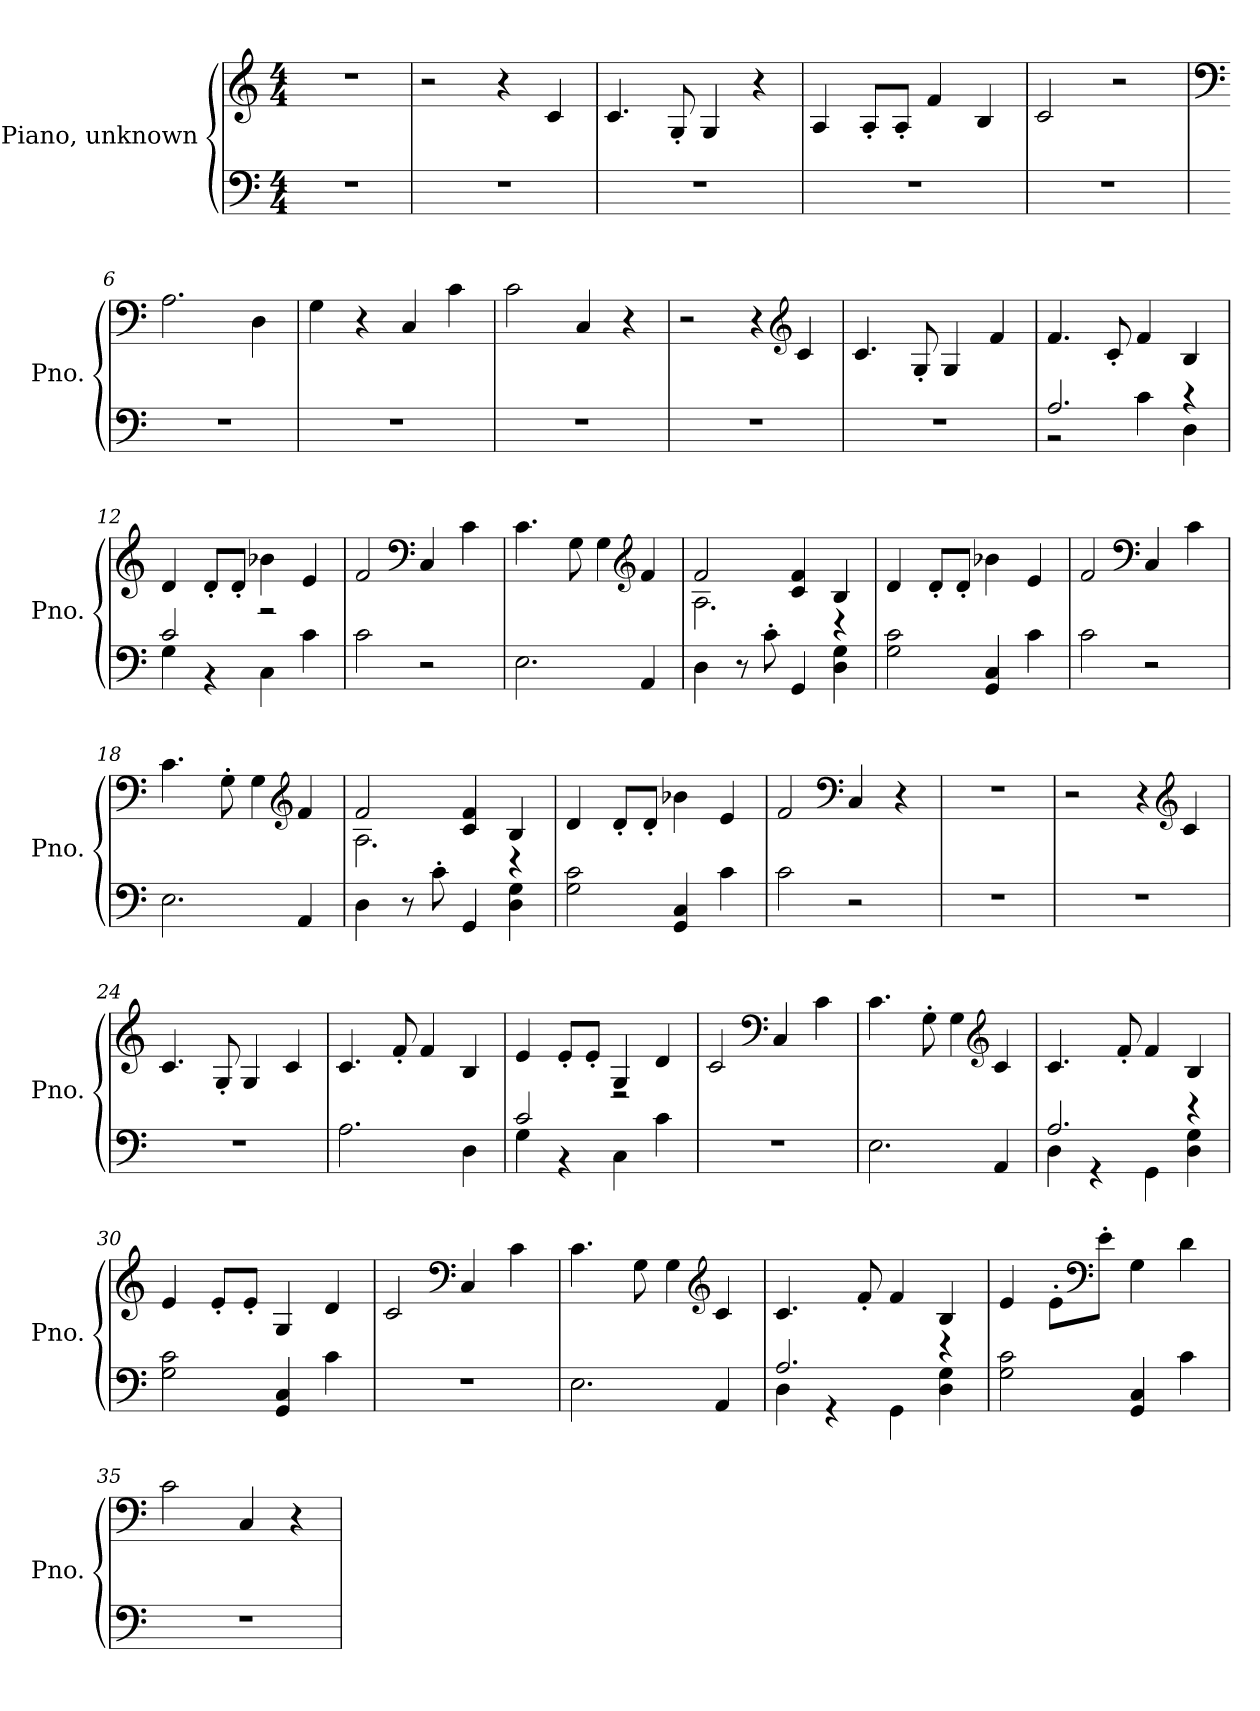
**kern	**kern
*part1	*part1
*staff2	*staff1
*I"Piano, unknown	*
*I'Pno.	*
*clefF4	*clefG2
*k[]	*k[]
*M4/4	*M4/4
*MM120	*MM120
=1	=1
1r	1r
=2	=2
1r	2r
.	4r
.	4c/
=3	=3
1r	4.c/
.	8G'/
.	4G/
.	4r
=4	=4
1r	4A/
.	8A'/L
.	8A'/J
.	4f/
.	4B/
=5	=5
1r	2c/
.	2r
=6	=6
*	*clefF4
1r	2.A\
.	4D\
=7	=7
1r	4G\
.	4r
.	4C/
.	4c\
=8	=8
1r	2c\
.	4C/
.	4r
=9	=9
1r	2r
.	4r
*	*clefG2
.	4c/
!!LO:LB:g=z
=10	=10
1r	4.c/
.	8G'/
.	4G/
.	4f/
=11	=11
*^	*
2.A/	2r	4.f/
.	.	8c'/
.	4c\	4f/
4r	4D\	4B/
=12	=12	=12
2c/	4G\	4d/
.	4r	8d'/L
.	.	8d'/J
2r	4C\	4b-X\
.	4c\	4e/
*v	*v	*
=13	=13
2c\	2f/
*	*clefF4
2r	4C/
.	4c\
=14	=14
2.E\	4.c\
.	8G\
.	4G\
*	*clefG2
4AA/	4f/
=15	=15
*	*^
4D\	2f/	2.A\
8r	.	.
8c'\	.	.
4GG/	4c/ 4f/	.
4D\ 4G\	4B/	4r
*	*v	*v
=16	=16
2G\ 2c\	4d/
.	8d'/L
.	8d'/J
4GG/ 4C/	4b-X\
4c\	4e/
!!LO:LB:g=z
=17	=17
2c\	2f/
*	*clefF4
2r	4C/
.	4c\
=18	=18
2.E\	4.c\
.	8G'\
.	4G\
*	*clefG2
4AA/	4f/
=19	=19
*	*^
4D\	2f/	2.A\
8r	.	.
8c'\	.	.
4GG/	4c/ 4f/	.
4D\ 4G\	4B/	4r
*	*v	*v
=20	=20
2G\ 2c\	4d/
.	8d'/L
.	8d'/J
4GG/ 4C/	4b-X\
4c\	4e/
=21	=21
2c\	2f/
*	*clefF4
2r	4C/
.	4r
=22	=22
1r	1r
=23	=23
1r	2r
.	4r
*	*clefG2
.	4c/
!!LO:LB:g=z
=24	=24
1r	4.c/
.	8G'/
.	4G/
.	4c/
=25	=25
2.A\	4.c/
.	8f'/
.	4f/
4D\	4B/
=26	=26
*^	*
2c/	4G\	4e/
.	4r	8e'/L
.	.	8e'/J
2r	4C\	4G/
.	4c\	4d/
*v	*v	*
=27	=27
1r	2c/
*	*clefF4
.	4C/
.	4c\
=28	=28
2.E\	4.c\
.	8G'\
.	4G\
*	*clefG2
4AA/	4c/
=29	=29
*^	*
2.A/	4D\	4.c/
.	4r	.
.	.	8f'/
.	4GG\	4f/
4r	4D\ 4G\	4B/
*v	*v	*
=30	=30
2G\ 2c\	4e/
.	8e'/L
.	8e'/J
4GG/ 4C/	4G/
4c\	4d/
!!LO:LB:g=z
=31	=31
1r	2c/
*	*clefF4
.	4C/
.	4c\
=32	=32
2.E\	4.c\
.	8G\
.	4G\
*	*clefG2
4AA/	4c/
=33	=33
*^	*
2.A/	4D\	4.c/
.	4r	.
.	.	8f'/
.	4GG\	4f/
4r	4D\ 4G\	4B/
*v	*v	*
=34	=34
2G\ 2c\	4e/
.	8e'\L
*	*clefF4
.	8e'\J
4GG/ 4C/	4G\
4c\	4d\
=35	=35
1r	2c\
.	4C/
.	4r
=	=
*-	*-
